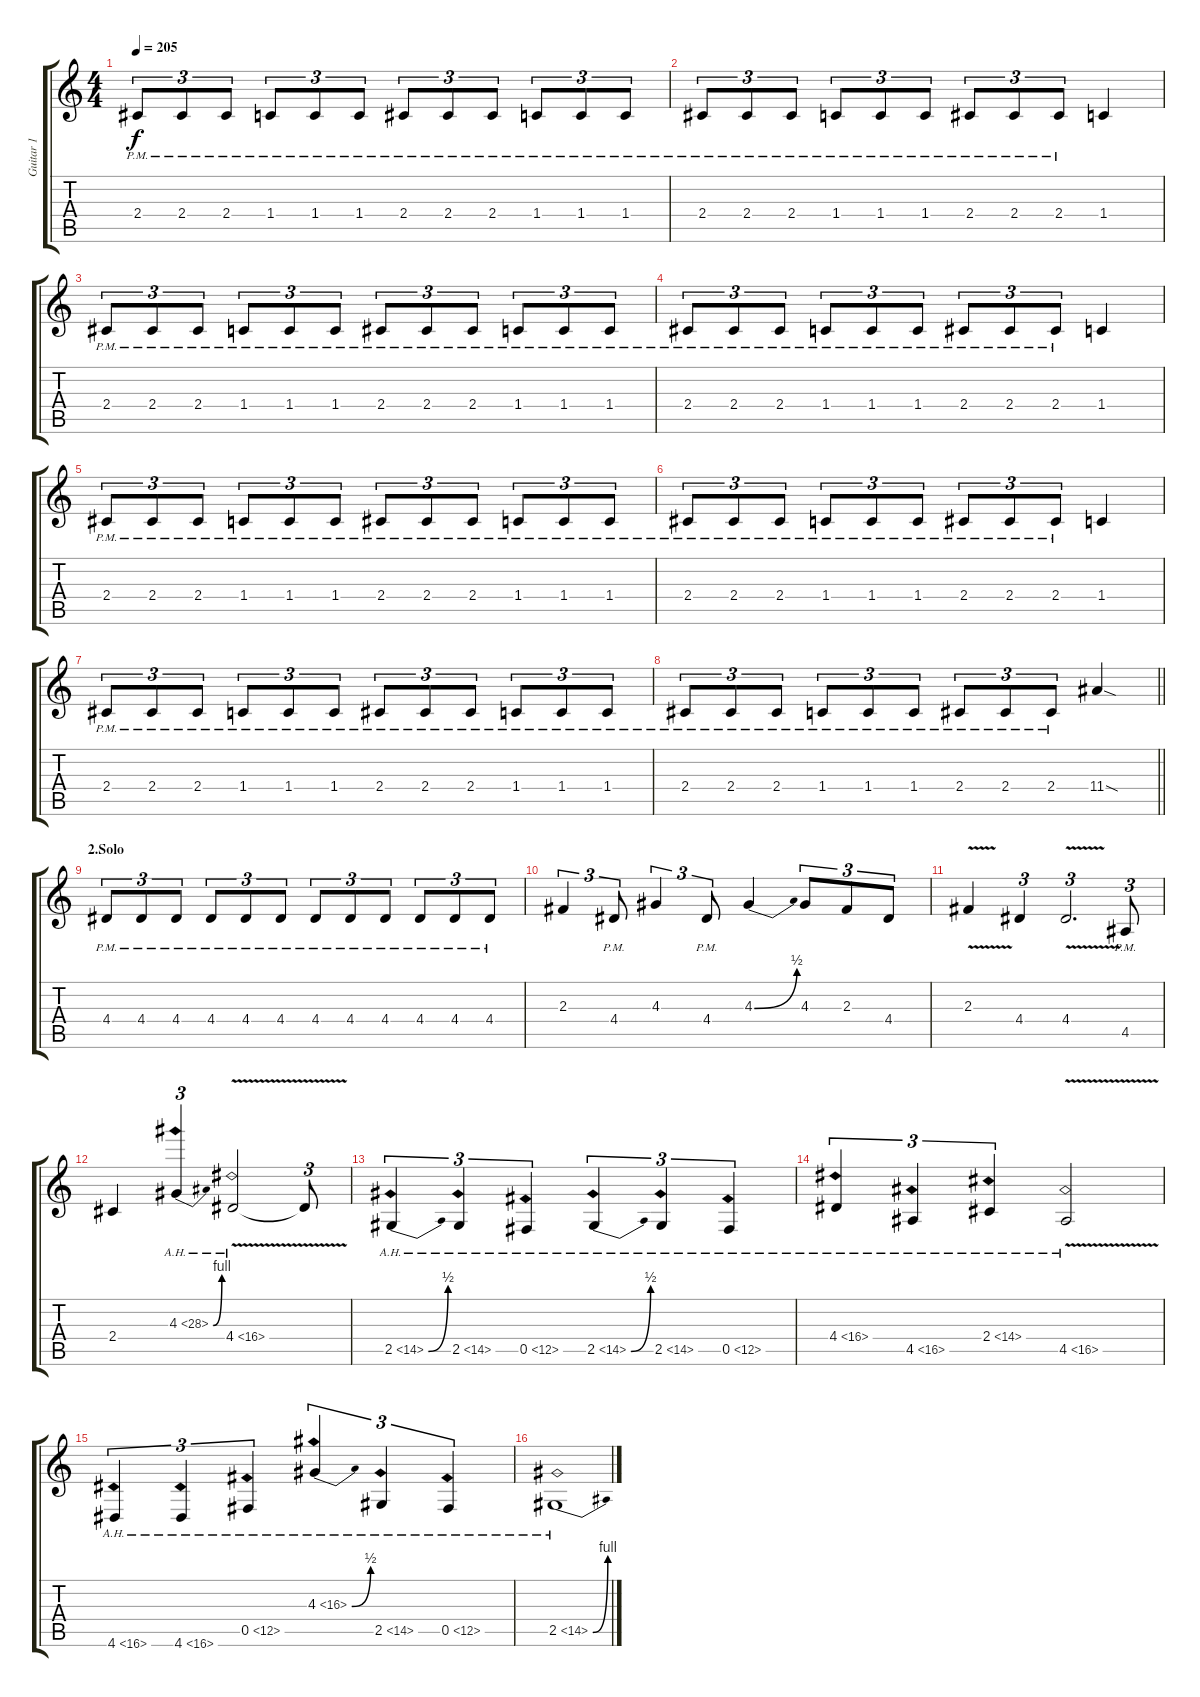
\track ("Guitar 1" "Guitar 1") {instrument distortionguitar}
\staff {score tabs}
\tuning (Db4 Ab3 E3 B2 Gb2 B1) {hide}
\ts (4 4)
\tempo 205
\clef g2
\ks c
2.4{pm}.8{tu (3 2) dy f} 2.4{pm}.8{tu (3 2)} 2.4{pm}.8{tu (3 2)} 1.4{pm}.8{tu (3 2)} 1.4{pm}.8{tu (3 2)} 1.4{pm}.8{tu (3 2)} 2.4{pm}.8{tu (3 2)} 2.4{pm}.8{tu (3 2)} 2.4{pm}.8{tu (3 2)} 1.4{pm}.8{tu (3 2)} 1.4{pm}.8{tu (3 2)} 1.4{pm}.8{tu (3 2)} |
2.4{pm}.8{tu (3 2)} 2.4{pm}.8{tu (3 2)} 2.4{pm}.8{tu (3 2)} 1.4{pm}.8{tu (3 2)} 1.4{pm}.8{tu (3 2)} 1.4{pm}.8{tu (3 2)} 2.4{pm}.8{tu (3 2)} 2.4{pm}.8{tu (3 2)} 2.4{pm}.8{tu (3 2)} 1.4.4 |
2.4{pm}.8{tu (3 2)} 2.4{pm}.8{tu (3 2)} 2.4{pm}.8{tu (3 2)} 1.4{pm}.8{tu (3 2)} 1.4{pm}.8{tu (3 2)} 1.4{pm}.8{tu (3 2)} 2.4{pm}.8{tu (3 2)} 2.4{pm}.8{tu (3 2)} 2.4{pm}.8{tu (3 2)} 1.4{pm}.8{tu (3 2)} 1.4{pm}.8{tu (3 2)} 1.4{pm}.8{tu (3 2)} |
2.4{pm}.8{tu (3 2)} 2.4{pm}.8{tu (3 2)} 2.4{pm}.8{tu (3 2)} 1.4{pm}.8{tu (3 2)} 1.4{pm}.8{tu (3 2)} 1.4{pm}.8{tu (3 2)} 2.4{pm}.8{tu (3 2)} 2.4{pm}.8{tu (3 2)} 2.4{pm}.8{tu (3 2)} 1.4.4 |
2.4{pm}.8{tu (3 2)} 2.4{pm}.8{tu (3 2)} 2.4{pm}.8{tu (3 2)} 1.4{pm}.8{tu (3 2)} 1.4{pm}.8{tu (3 2)} 1.4{pm}.8{tu (3 2)} 2.4{pm}.8{tu (3 2)} 2.4{pm}.8{tu (3 2)} 2.4{pm}.8{tu (3 2)} 1.4{pm}.8{tu (3 2)} 1.4{pm}.8{tu (3 2)} 1.4{pm}.8{tu (3 2)} |
2.4{pm}.8{tu (3 2)} 2.4{pm}.8{tu (3 2)} 2.4{pm}.8{tu (3 2)} 1.4{pm}.8{tu (3 2)} 1.4{pm}.8{tu (3 2)} 1.4{pm}.8{tu (3 2)} 2.4{pm}.8{tu (3 2)} 2.4{pm}.8{tu (3 2)} 2.4{pm}.8{tu (3 2)} 1.4.4 |
2.4{pm}.8{tu (3 2)} 2.4{pm}.8{tu (3 2)} 2.4{pm}.8{tu (3 2)} 1.4{pm}.8{tu (3 2)} 1.4{pm}.8{tu (3 2)} 1.4{pm}.8{tu (3 2)} 2.4{pm}.8{tu (3 2)} 2.4{pm}.8{tu (3 2)} 2.4{pm}.8{tu (3 2)} 1.4{pm}.8{tu (3 2)} 1.4{pm}.8{tu (3 2)} 1.4{pm}.8{tu (3 2)} |
\barLineRight lightlight
2.4{pm}.8{tu (3 2)} 2.4{pm}.8{tu (3 2)} 2.4{pm}.8{tu (3 2)} 1.4{pm}.8{tu (3 2)} 1.4{pm}.8{tu (3 2)} 1.4{pm}.8{tu (3 2)} 2.4{pm}.8{tu (3 2)} 2.4{pm}.8{tu (3 2)} 2.4{pm}.8{tu (3 2)} 11.4{sod}.4 |
\section ("" "2.Solo")
4.4{pm}.8{tu (3 2)} 4.4{pm}.8{tu (3 2)} 4.4{pm}.8{tu (3 2)} 4.4{pm}.8{tu (3 2)} 4.4{pm}.8{tu (3 2)} 4.4{pm}.8{tu (3 2)} 4.4{pm}.8{tu (3 2)} 4.4{pm}.8{tu (3 2)} 4.4{pm}.8{tu (3 2)} 4.4{pm}.8{tu (3 2)} 4.4{pm}.8{tu (3 2)} 4.4{pm}.8{tu (3 2)} |
2.3.4{tu (3 2)} 4.4{pm}.8{tu (3 2)} 4.3.4{tu (3 2)} 4.4{pm}.8{tu (3 2)} 4.3{be (bend 0 0 60 2)}.4 4.3.8{tu (3 2)} 2.3.8{tu (3 2)} 4.4.8{tu (3 2)} |
2.3{v}.4 4.4.4{tu (3 2)} 4.4{v}.2{d tu (3 2)} 4.5{pm}.8{tu (3 2)} |
2.4.4 4.3{be (bend 0 0 60 4) ah 24}.4{tu (3 2)} 4.4{ah 12 v}.2 4.4{t}.8{tu (3 2)} |
2.5{be (bend 0 0 60 2) ah 12}.4{tu (3 2)} 2.5{ah 12}.4{tu (3 2)} 0.5{ah 12}.4{tu (3 2)} 2.5{be (bend 0 0 60 2) ah 12}.4{tu (3 2)} 2.5{ah 12}.4{tu (3 2)} 0.5{ah 12}.4{tu (3 2)} |
4.4{ah 12}.4{tu (3 2)} 4.5{ah 12}.4{tu (3 2)} 2.4{ah 12}.4{tu (3 2)} 4.5{ah 12 v}.2 |
4.6{ah 12}.4{tu (3 2)} 4.6{ah 12}.4{tu (3 2)} 0.5{ah 12}.4{tu (3 2)} 4.3{be (bend 0 0 60 2) ah 12}.4{tu (3 2)} 2.5{ah 12}.4{tu (3 2)} 0.5{ah 12}.4{tu (3 2)} |
2.5{be (bend 0 0 60 4) ah 12}.1
